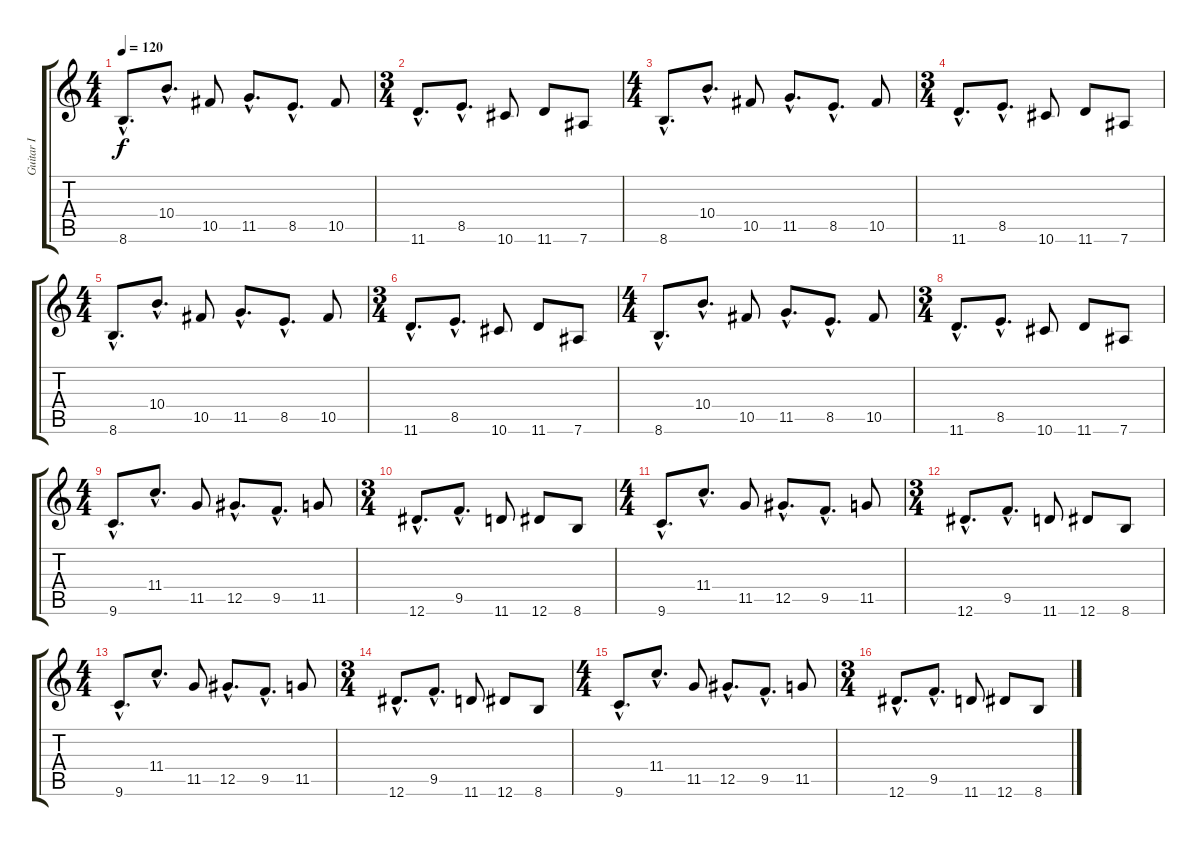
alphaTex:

\track ("Guitar I" "Guitar I") {instrument distortionguitar}
\staff {score tabs}
\tuning (Eb4 Bb3 Gb3 Db3 Ab2 Eb2) {hide}
\ts (4 4)
\tempo 120
\clef g2
\ks c
8.6{hac}.8{d dy f} 10.4{hac}.8{d} 10.5.8 11.5{hac}.8{d} 8.5{hac}.8{d} 10.5.8 |
\ts (3 4)
11.6{hac}.8{d} 8.5{hac}.8{d} 10.6.8 11.6.8 7.6.8 |
\ts (4 4)
8.6{hac}.8{d} 10.4{hac}.8{d} 10.5.8 11.5{hac}.8{d} 8.5{hac}.8{d} 10.5.8 |
\ts (3 4)
11.6{hac}.8{d} 8.5{hac}.8{d} 10.6.8 11.6.8 7.6.8 |
\ts (4 4)
8.6{hac}.8{d} 10.4{hac}.8{d} 10.5.8 11.5{hac}.8{d} 8.5{hac}.8{d} 10.5.8 |
\ts (3 4)
11.6{hac}.8{d} 8.5{hac}.8{d} 10.6.8 11.6.8 7.6.8 |
\ts (4 4)
8.6{hac}.8{d} 10.4{hac}.8{d} 10.5.8 11.5{hac}.8{d} 8.5{hac}.8{d} 10.5.8 |
\ts (3 4)
11.6{hac}.8{d} 8.5{hac}.8{d} 10.6.8 11.6.8 7.6.8 |
\ts (4 4)
9.6{hac}.8{d} 11.4{hac}.8{d} 11.5.8 12.5{hac}.8{d} 9.5{hac}.8{d} 11.5.8 |
\ts (3 4)
12.6{hac}.8{d} 9.5{hac}.8{d} 11.6.8 12.6.8 8.6.8 |
\ts (4 4)
9.6{hac}.8{d} 11.4{hac}.8{d} 11.5.8 12.5{hac}.8{d} 9.5{hac}.8{d} 11.5.8 |
\ts (3 4)
12.6{hac}.8{d} 9.5{hac}.8{d} 11.6.8 12.6.8 8.6.8 |
\ts (4 4)
9.6{hac}.8{d} 11.4{hac}.8{d} 11.5.8 12.5{hac}.8{d} 9.5{hac}.8{d} 11.5.8 |
\ts (3 4)
12.6{hac}.8{d} 9.5{hac}.8{d} 11.6.8 12.6.8 8.6.8 |
\ts (4 4)
9.6{hac}.8{d} 11.4{hac}.8{d} 11.5.8 12.5{hac}.8{d} 9.5{hac}.8{d} 11.5.8 |
\ts (3 4)
12.6{hac}.8{d} 9.5{hac}.8{d} 11.6.8 12.6.8 8.6.8
